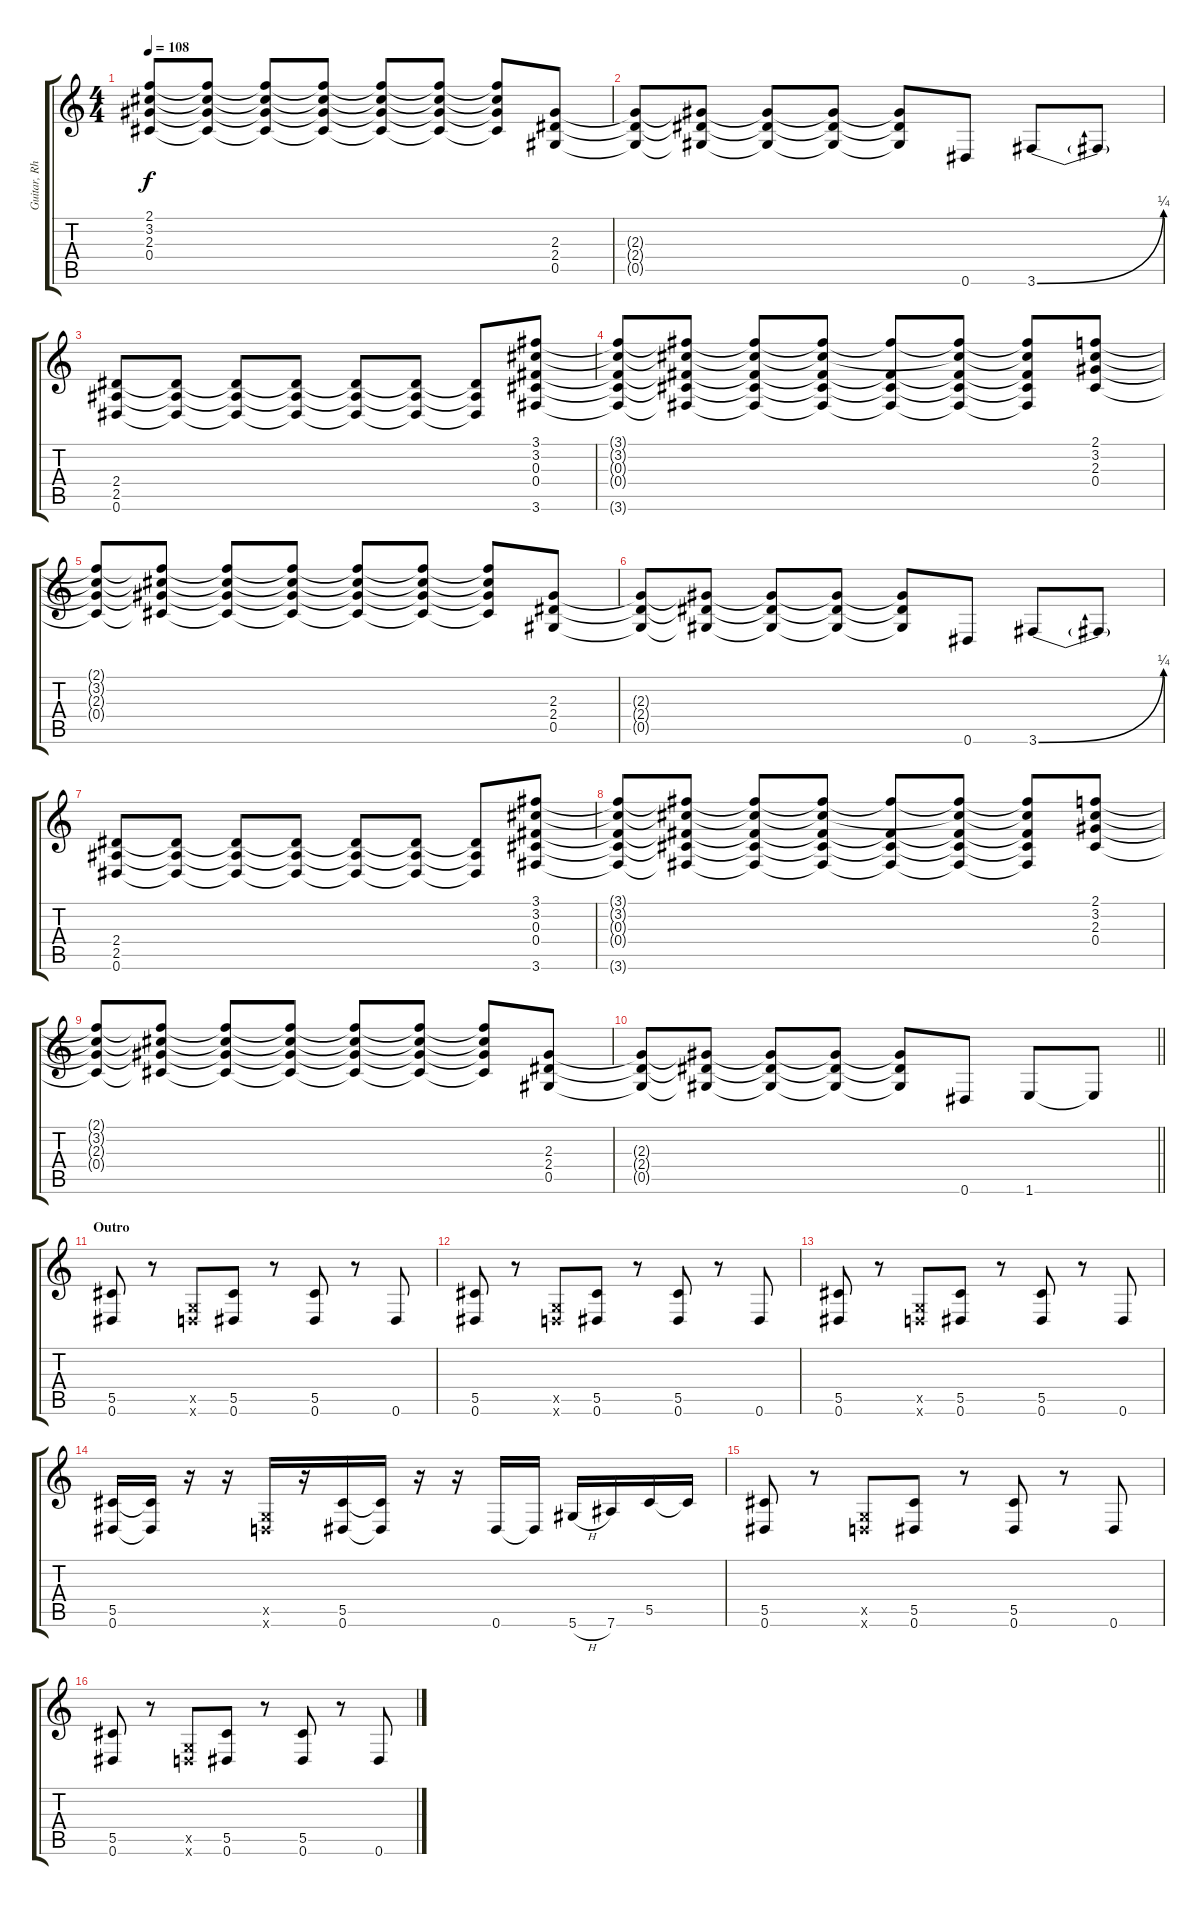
\track ("Guitar, Rhythm" "Guitar, Rh") {instrument distortionguitar}
\staff {score tabs}
\tuning (Eb4 Bb3 Gb3 Db3 Ab2 Eb2) {hide}
\ts (4 4)
\tempo 108
\clef g2
\ks c
(2.1{t} 3.2{t} 2.3{t} 0.4{t}).8{dy f} (2.1{t} 3.2{t} 2.3{t} 0.4{t}).8 (2.1{t} 3.2{t} 2.3{t} 0.4{t}).8 (2.1{t} 3.2{t} 2.3{t} 0.4{t}).8 (2.1{t} 3.2{t} 2.3{t} 0.4{t}).8 (2.1{t} 3.2{t} 2.3{t} 0.4{t}).8 (2.1{t} 3.2{t} 2.3{t} 0.4{t}).8 (2.3 2.4 0.5).8 |
(2.3{t} 2.4{t} 0.5{t}).8 (2.3{t} 2.4{t} 0.5{t}).8 (2.3{t} 2.4{t} 0.5{t}).8 (2.3{t} 2.4{t} 0.5{t}).8 (2.3{t} 2.4{t} 0.5{t}).8 0.6.8 3.6{be (bend 0 0 60 1)}.8 3.6{t}.8 |
(2.4 2.5 0.6).8 (2.4{t} 2.5{t} 0.6{t}).8 (2.4{t} 2.5{t} 0.6{t}).8 (2.4{t} 2.5{t} 0.6{t}).8 (2.4{t} 2.5{t} 0.6{t}).8 (2.4{t} 2.5{t} 0.6{t}).8 (2.4{t} 2.5{t} 0.6{t}).8 (3.1 3.2 0.3 0.4 3.6).8 |
(3.1{t} 3.2{t} 0.3{t} 0.4{t} 3.6{t}).8 (3.1{t} 3.2{t} 0.3{t} 0.4{t} 3.6{t}).8 (3.1{t} 3.2{t} 0.3{t} 0.4{t} 3.6{t}).8 (3.1{t} 3.2{t} 0.3{t} 0.4{t} 3.6{t}).8 (3.1{t} 0.3{t} 0.4{t} 3.6{t}).8 (3.1{t} 3.2{t} 0.3{t} 0.4{t} 3.6{t}).8 (3.1{t} 3.2{t} 0.3{t} 0.4{t} 3.6{t}).8 (2.1 3.2 2.3 0.4).8 |
(2.1{t} 3.2{t} 2.3{t} 0.4{t}).8 (2.1{t} 3.2{t} 2.3{t} 0.4{t}).8 (2.1{t} 3.2{t} 2.3{t} 0.4{t}).8 (2.1{t} 3.2{t} 2.3{t} 0.4{t}).8 (2.1{t} 3.2{t} 2.3{t} 0.4{t}).8 (2.1{t} 3.2{t} 2.3{t} 0.4{t}).8 (2.1{t} 3.2{t} 2.3{t} 0.4{t}).8 (2.3 2.4 0.5).8 |
(2.3{t} 2.4{t} 0.5{t}).8 (2.3{t} 2.4{t} 0.5{t}).8 (2.3{t} 2.4{t} 0.5{t}).8 (2.3{t} 2.4{t} 0.5{t}).8 (2.3{t} 2.4{t} 0.5{t}).8 0.6.8 3.6{be (bend 0 0 60 1)}.8 3.6{t}.8 |
(2.4 2.5 0.6).8 (2.4{t} 2.5{t} 0.6{t}).8 (2.4{t} 2.5{t} 0.6{t}).8 (2.4{t} 2.5{t} 0.6{t}).8 (2.4{t} 2.5{t} 0.6{t}).8 (2.4{t} 2.5{t} 0.6{t}).8 (2.4{t} 2.5{t} 0.6{t}).8 (3.1 3.2 0.3 0.4 3.6).8 |
(3.1{t} 3.2{t} 0.3{t} 0.4{t} 3.6{t}).8 (3.1{t} 3.2{t} 0.3{t} 0.4{t} 3.6{t}).8 (3.1{t} 3.2{t} 0.3{t} 0.4{t} 3.6{t}).8 (3.1{t} 3.2{t} 0.3{t} 0.4{t} 3.6{t}).8 (3.1{t} 0.3{t} 0.4{t} 3.6{t}).8 (3.1{t} 3.2{t} 0.3{t} 0.4{t} 3.6{t}).8 (3.1{t} 3.2{t} 0.3{t} 0.4{t} 3.6{t}).8 (2.1 3.2 2.3 0.4).8 |
(2.1{t} 3.2{t} 2.3{t} 0.4{t}).8 (2.1{t} 3.2{t} 2.3{t} 0.4{t}).8 (2.1{t} 3.2{t} 2.3{t} 0.4{t}).8 (2.1{t} 3.2{t} 2.3{t} 0.4{t}).8 (2.1{t} 3.2{t} 2.3{t} 0.4{t}).8 (2.1{t} 3.2{t} 2.3{t} 0.4{t}).8 (2.1{t} 3.2{t} 2.3{t} 0.4{t}).8 (2.3 2.4 0.5).8 |
\barLineRight lightlight
(2.3{t} 2.4{t} 0.5{t}).8 (2.3{t} 2.4{t} 0.5{t}).8 (2.3{t} 2.4{t} 0.5{t}).8 (2.3{t} 2.4{t} 0.5{t}).8 (2.3{t} 2.4{t} 0.5{t}).8 0.6.8 1.6.8 1.6{t}.8 |
\section ("" "Outro")
(5.5 0.6).8 r.8 (-1.5{x} -1.6{x}).8 (5.5 0.6).8 r.8 (5.5 0.6).8 r.8 0.6.8 |
(5.5 0.6).8 r.8 (-1.5{x} -1.6{x}).8 (5.5 0.6).8 r.8 (5.5 0.6).8 r.8 0.6.8 |
(5.5 0.6).8 r.8 (-1.5{x} -1.6{x}).8 (5.5 0.6).8 r.8 (5.5 0.6).8 r.8 0.6.8 |
(5.5 0.6).16 (5.5{t} 0.6{t}).16 r.16 r.16 (-1.5{x} -1.6{x}).16 r.16 (5.5 0.6).16 (5.5{t} 0.6{t}).16 r.16 r.16 0.6.16 0.6{t}.16 5.6{h}.16 7.6.16 5.5.16 5.5{t}.16 |
(5.5 0.6).8 r.8 (-1.5{x} -1.6{x}).8 (5.5 0.6).8 r.8 (5.5 0.6).8 r.8 0.6.8 |
(5.5 0.6).8 r.8 (-1.5{x} -1.6{x}).8 (5.5 0.6).8 r.8 (5.5 0.6).8 r.8 0.6.8
